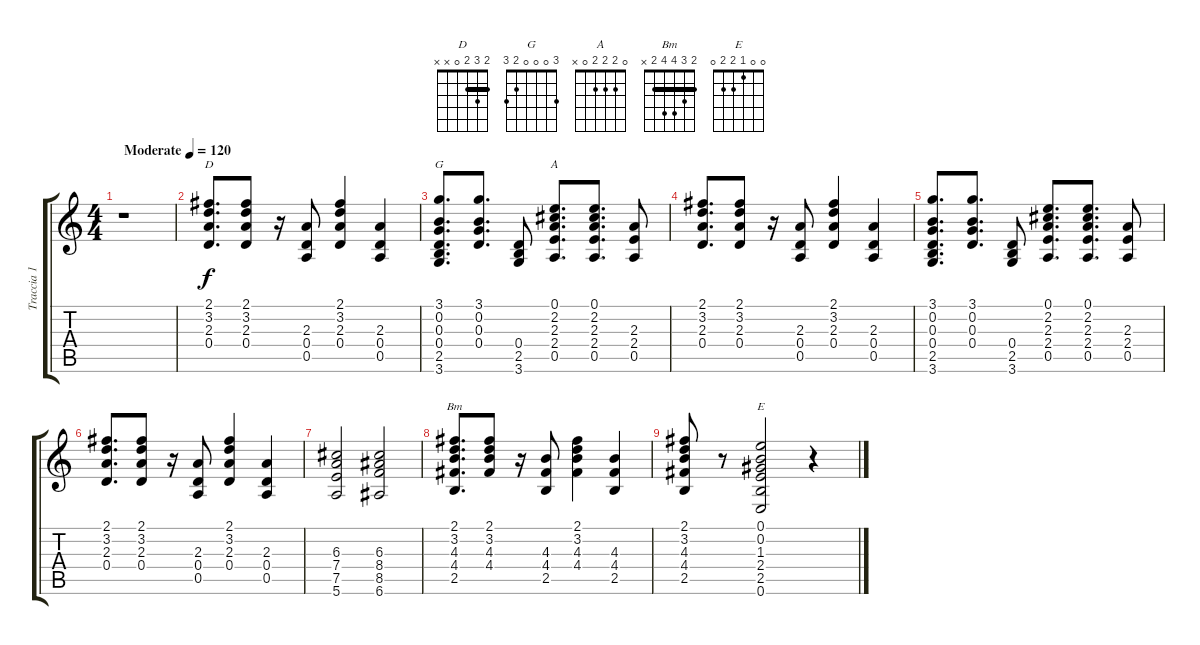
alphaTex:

\track ("Traccia 1" "Traccia 1") {instrument acousticguitarsteel}
\staff {score tabs}
\tuning (E4 B3 G3 D3 A2 E2) {hide}
\chord ("D" 2 3 2 0 x x) {barre 2}
\chord ("G" 3 0 0 0 2 3)
\chord ("A" 0 2 2 2 0 x)
\chord ("Bm" 2 3 4 4 2 x) {barre 2}
\chord ("E" 0 0 1 2 2 0)
\ts (4 4)
\tempo (120 "Moderate")
\clef g2
\ks c
r.1{dy f instrument acousticguitarsteel} |
(2.1 3.2 2.3 0.4).8{d ch "D"} (2.1 3.2 2.3 0.4).8 r.16 (2.3 0.4 0.5).8 (2.1 3.2 2.3 0.4).4 (2.3 0.4 0.5).4 |
(3.1 0.2 0.3 0.4 2.5 3.6).8{d ch "G"} (3.1 0.2 0.3 0.4).8{d} (0.4 2.5 3.6).8 (0.1 2.2 2.3 2.4 0.5).8{d ch "A"} (0.1 2.2 2.3 2.4 0.5).8{d} (2.3 2.4 0.5).8 |
(2.1 3.2 2.3 0.4).8{d} (2.1 3.2 2.3 0.4).8 r.16 (2.3 0.4 0.5).8 (2.1 3.2 2.3 0.4).4 (2.3 0.4 0.5).4 |
(3.1 0.2 0.3 0.4 2.5 3.6).8{d} (3.1 0.2 0.3 0.4).8{d} (0.4 2.5 3.6).8 (0.1 2.2 2.3 2.4 0.5).8{d} (0.1 2.2 2.3 2.4 0.5).8{d} (2.3 2.4 0.5).8 |
(2.1 3.2 2.3 0.4).8{d} (2.1 3.2 2.3 0.4).8 r.16 (2.3 0.4 0.5).8 (2.1 3.2 2.3 0.4).4 (2.3 0.4 0.5).4 |
(6.3 7.4 7.5 5.6).2 (6.3 8.4 8.5 6.6).2 |
(2.1 3.2 4.3 4.4 2.5).8{d ch "Bm"} (2.1 3.2 4.3 4.4).8 r.16 (4.3 4.4 2.5).8 (2.1 3.2 4.3 4.4).4 (4.3 4.4 2.5).4 |
(2.1 3.2 4.3 4.4 2.5).8 r.8 (0.1 0.2 1.3 2.4 2.5 0.6).2{ch "E"} r.4
